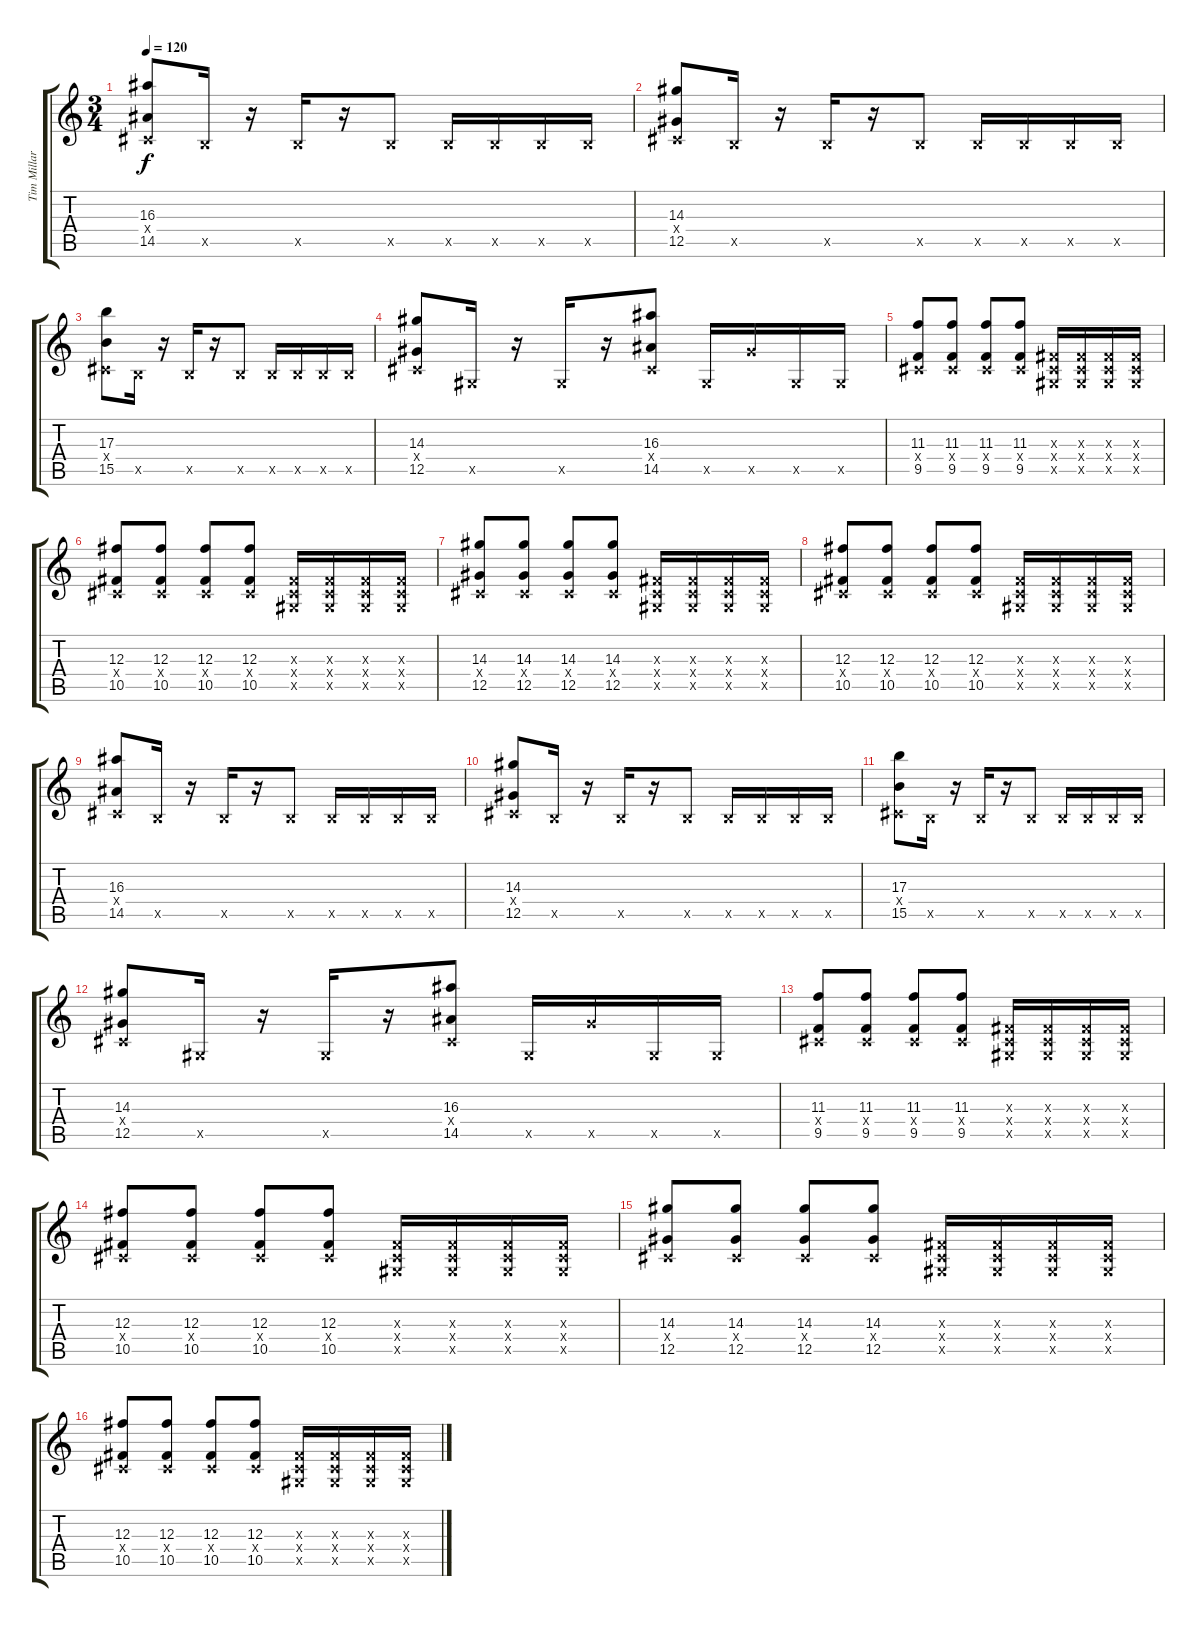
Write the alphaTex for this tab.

\track ("Tim Millar" "Tim Millar") {instrument distortionguitar}
\staff {score tabs}
\tuning (Eb4 Bb3 Gb3 Db3 Ab2 Eb2) {hide}
\ts (3 4)
\tempo 120
\clef g2
\ks c
(16.3 0.4{x} 14.5).8{dy f} 3.5{x}.16 r.16 3.5{x}.16 r.16 3.5{x}.8 3.5{x}.16 3.5{x}.16 3.5{x}.16 3.5{x}.16 |
(14.3 0.4{x} 12.5).8 3.5{x}.16 r.16 3.5{x}.16 r.16 3.5{x}.8 3.5{x}.16 3.5{x}.16 3.5{x}.16 3.5{x}.16 |
(17.3 0.4{x} 15.5).8 3.5{x}.16 r.16 3.5{x}.16 r.16 3.5{x}.8 3.5{x}.16 3.5{x}.16 3.5{x}.16 3.5{x}.16 |
(14.3 0.4{x} 12.5).8 0.5{x}.16 r.16 0.5{x}.16 r.16 (16.3 0.4{x} 14.5).8 0.5{x}.16 12.5{x}.16 0.5{x}.16 0.5{x}.16 |
(11.3 0.4{x} 9.5).8 (11.3 0.4{x} 9.5).8 (11.3 0.4{x} 9.5).8 (11.3 0.4{x} 9.5).8 (0.3{x} 0.4{x} 0.5{x}).16 (0.3{x} 0.4{x} 0.5{x}).16 (0.3{x} 0.4{x} 0.5{x}).16 (0.3{x} 0.4{x} 0.5{x}).16 |
(12.3 0.4{x} 10.5).8 (12.3 0.4{x} 10.5).8 (12.3 0.4{x} 10.5).8 (12.3 0.4{x} 10.5).8 (0.3{x} 0.4{x} 0.5{x}).16 (0.3{x} 0.4{x} 0.5{x}).16 (0.3{x} 0.4{x} 0.5{x}).16 (0.3{x} 0.4{x} 0.5{x}).16 |
(14.3 0.4{x} 12.5).8 (14.3 0.4{x} 12.5).8 (14.3 0.4{x} 12.5).8 (14.3 0.4{x} 12.5).8 (0.3{x} 0.4{x} 0.5{x}).16 (0.3{x} 0.4{x} 0.5{x}).16 (0.3{x} 0.4{x} 0.5{x}).16 (0.3{x} 0.4{x} 0.5{x}).16 |
(12.3 0.4{x} 10.5).8 (12.3 0.4{x} 10.5).8 (12.3 0.4{x} 10.5).8 (12.3 0.4{x} 10.5).8 (0.3{x} 0.4{x} 0.5{x}).16 (0.3{x} 0.4{x} 0.5{x}).16 (0.3{x} 0.4{x} 0.5{x}).16 (0.3{x} 0.4{x} 0.5{x}).16 |
(16.3 0.4{x} 14.5).8 3.5{x}.16 r.16 3.5{x}.16 r.16 3.5{x}.8 3.5{x}.16 3.5{x}.16 3.5{x}.16 3.5{x}.16 |
(14.3 0.4{x} 12.5).8 3.5{x}.16 r.16 3.5{x}.16 r.16 3.5{x}.8 3.5{x}.16 3.5{x}.16 3.5{x}.16 3.5{x}.16 |
(17.3 0.4{x} 15.5).8 3.5{x}.16 r.16 3.5{x}.16 r.16 3.5{x}.8 3.5{x}.16 3.5{x}.16 3.5{x}.16 3.5{x}.16 |
(14.3 0.4{x} 12.5).8 0.5{x}.16 r.16 0.5{x}.16 r.16 (16.3 0.4{x} 14.5).8 0.5{x}.16 12.5{x}.16 0.5{x}.16 0.5{x}.16 |
(11.3 0.4{x} 9.5).8 (11.3 0.4{x} 9.5).8 (11.3 0.4{x} 9.5).8 (11.3 0.4{x} 9.5).8 (0.3{x} 0.4{x} 0.5{x}).16 (0.3{x} 0.4{x} 0.5{x}).16 (0.3{x} 0.4{x} 0.5{x}).16 (0.3{x} 0.4{x} 0.5{x}).16 |
(12.3 0.4{x} 10.5).8 (12.3 0.4{x} 10.5).8 (12.3 0.4{x} 10.5).8 (12.3 0.4{x} 10.5).8 (0.3{x} 0.4{x} 0.5{x}).16 (0.3{x} 0.4{x} 0.5{x}).16 (0.3{x} 0.4{x} 0.5{x}).16 (0.3{x} 0.4{x} 0.5{x}).16 |
(14.3 0.4{x} 12.5).8 (14.3 0.4{x} 12.5).8 (14.3 0.4{x} 12.5).8 (14.3 0.4{x} 12.5).8 (0.3{x} 0.4{x} 0.5{x}).16 (0.3{x} 0.4{x} 0.5{x}).16 (0.3{x} 0.4{x} 0.5{x}).16 (0.3{x} 0.4{x} 0.5{x}).16 |
(12.3 0.4{x} 10.5).8 (12.3 0.4{x} 10.5).8 (12.3 0.4{x} 10.5).8 (12.3 0.4{x} 10.5).8 (0.3{x} 0.4{x} 0.5{x}).16 (0.3{x} 0.4{x} 0.5{x}).16 (0.3{x} 0.4{x} 0.5{x}).16 (0.3{x} 0.4{x} 0.5{x}).16
